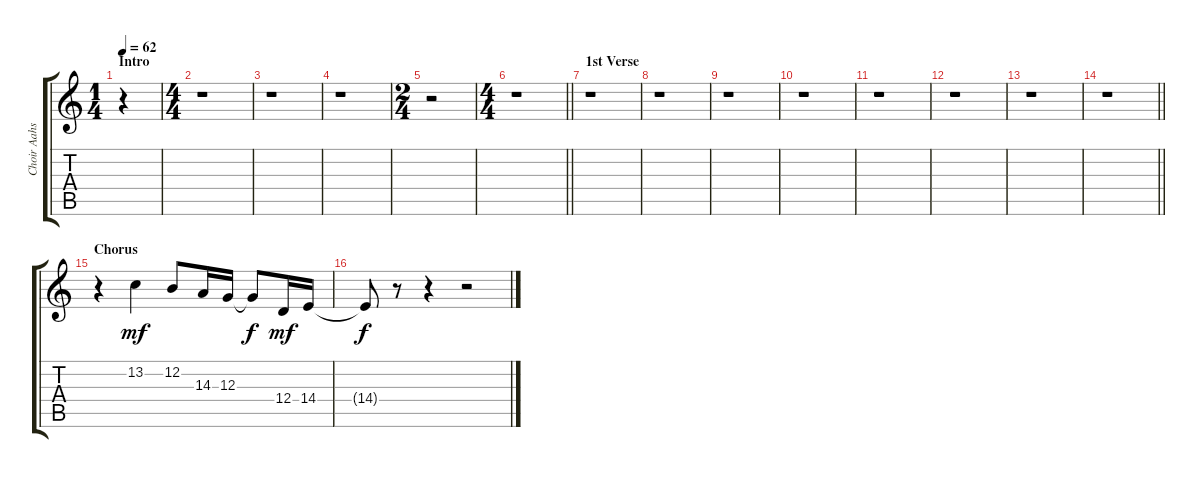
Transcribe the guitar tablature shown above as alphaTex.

\track ("Choir Aahs (Duff_Izzy)" "Choir Aahs") {instrument choiraahs}
\staff {score tabs}
\tuning (E4 B3 G3 D3 A2 E2) {hide}
\ts (1 4)
\section ("" "Intro")
\tempo 62
\clef g2
\ks c
r.4{dy mf instrument choiraahs} |
\ts (4 4)
r.1 |
r.1 |
r.1 |
\ts (2 4)
r.2 |
\ts (4 4)
\barLineRight lightlight
r.1 |
\section ("" "1st Verse")
r.1 |
r.1 |
r.1 |
r.1 |
r.1 |
r.1 |
r.1 |
\barLineRight lightlight
r.1 |
\section ("" "Chorus")
r.4 13.2.4 12.2.8 14.3.16 12.3.16 12.3{t}.8{dy f} 12.4.16{dy mf} 14.4.16 |
14.4{t}.8{dy f} r.8 r.4 r.2
